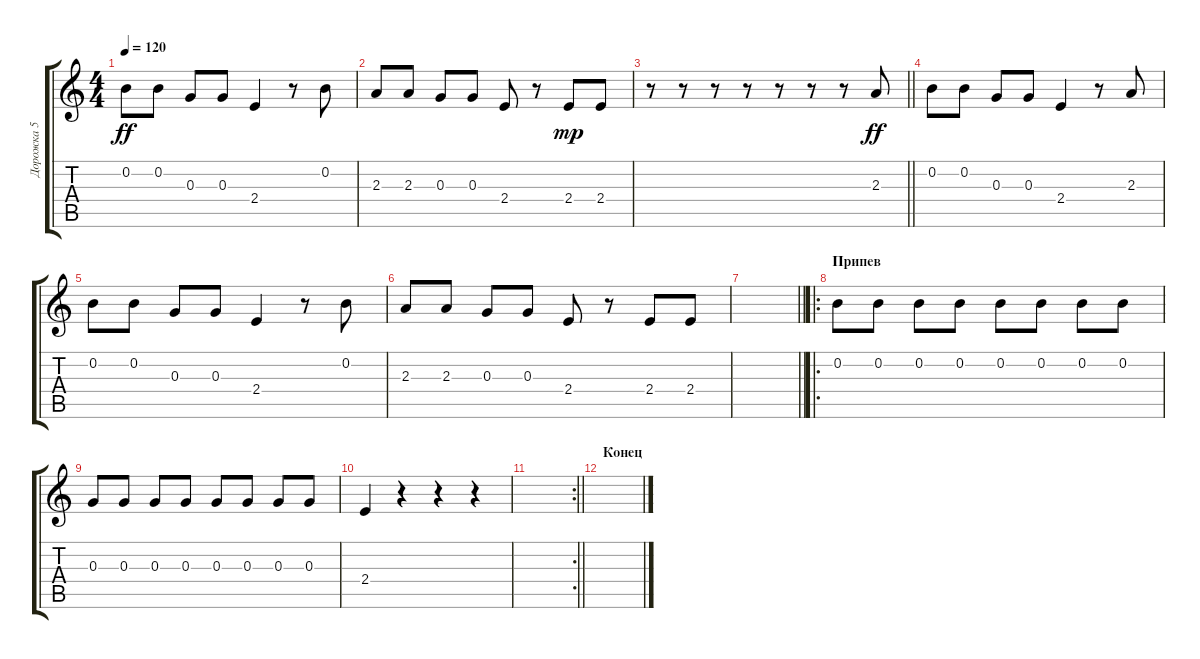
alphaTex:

\track ("Дорожка 5" "Дорожка 5") {instrument distortionguitar}
\staff {score tabs}
\tuning (E4 B3 G3 D3 A2 E2) {hide}
\ts (4 4)
\tempo 120
\clef g2
\ks c
0.2.8{dy ff} 0.2.8 0.3.8 0.3.8 2.4.4 r.8 0.2.8 |
2.3.8 2.3.8 0.3.8 0.3.8 2.4.8 r.8 2.4.8{dy mp} 2.4.8 |
\barLineRight lightlight
r.8 r.8 r.8 r.8 r.8 r.8 r.8 2.3.8{dy ff} |
0.2.8 0.2.8 0.3.8 0.3.8 2.4.4 r.8 2.3.8 |
0.2.8 0.2.8 0.3.8 0.3.8 2.4.4 r.8 0.2.8 |
2.3.8 2.3.8 0.3.8 0.3.8 2.4.8 r.8 2.4.8 2.4.8 |
\barLineRight lightlight
|
\ro
\section ("" "Припев")
0.2.8 0.2.8 0.2.8 0.2.8 0.2.8 0.2.8 0.2.8 0.2.8 |
0.3.8 0.3.8 0.3.8 0.3.8 0.3.8 0.3.8 0.3.8 0.3.8 |
2.4.4 r.4 r.4 r.4 |
\rc 2
\barLineRight lightlight
|
\section ("" "Конец")
